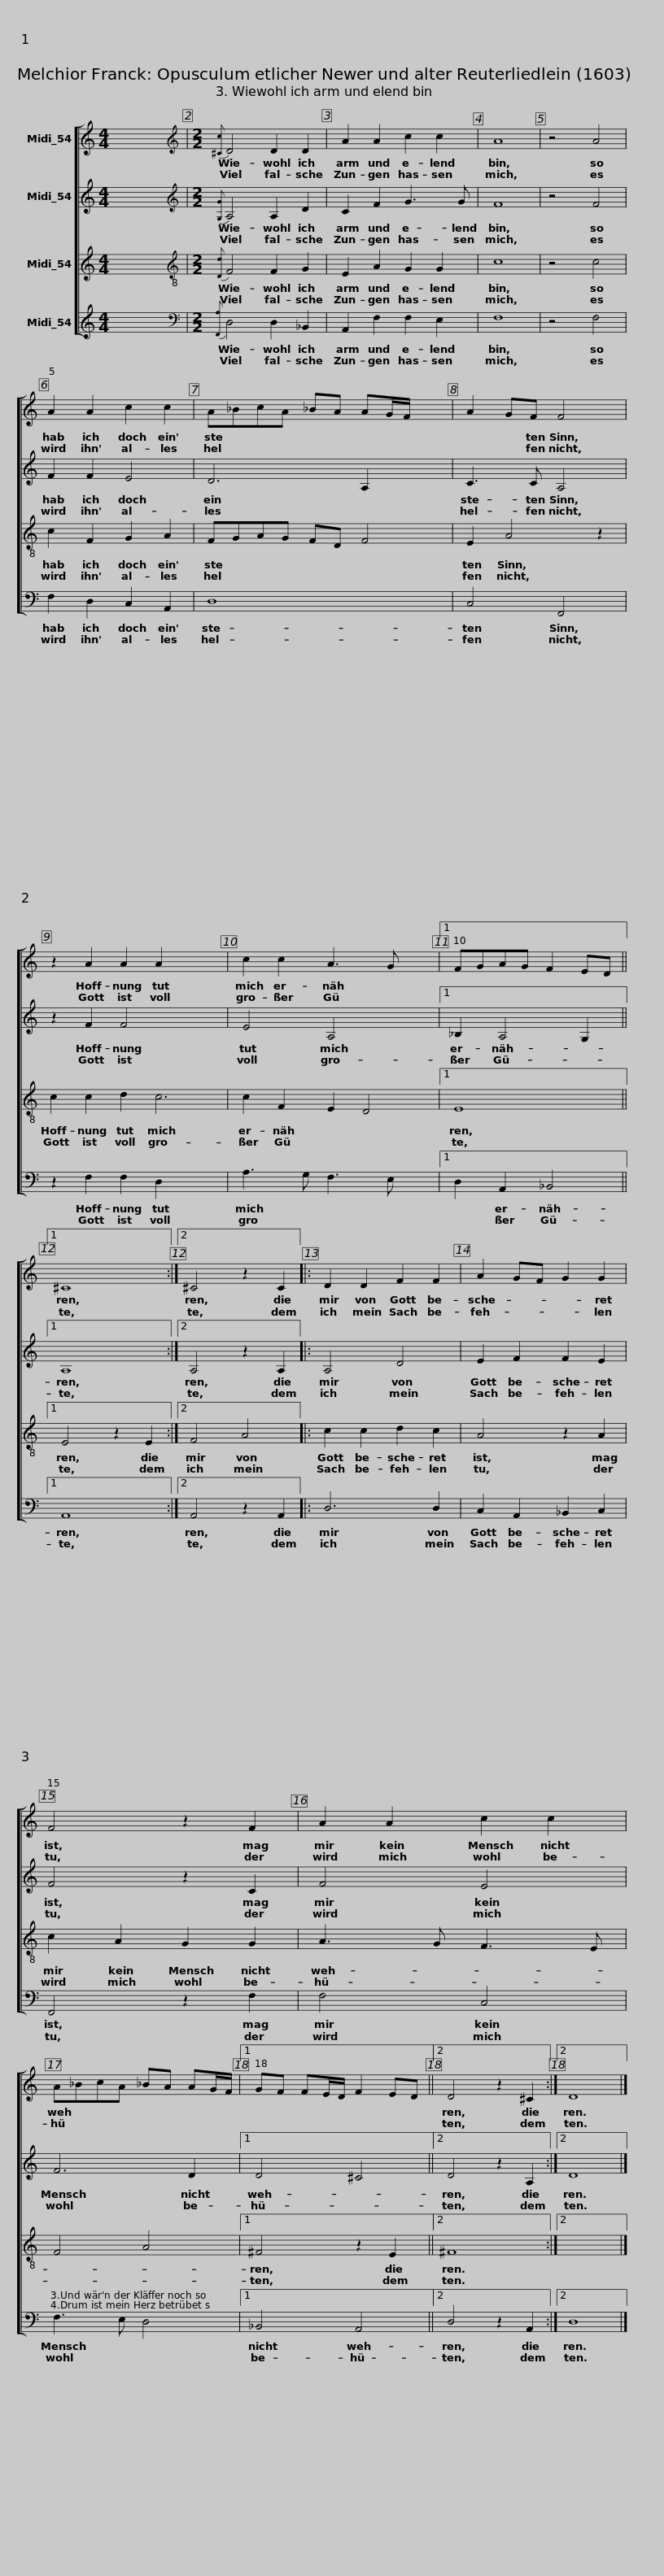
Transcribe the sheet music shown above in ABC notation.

X:1
%%score [ 1 2 3 4 ]
L:1/8
M:4/4
I:linebreak $
K:C
V:1 treble
V:2 treble
V:3 treble
V:4 treble
V:1
 x8 |$[M:2/2][K:treble]{[^Cc]} D4 D2 D2 | A2 A2 c2 c2 | A8 | z4 A4 | %5
 A2 A2 c2 c2 |$ A_BcA !courtesy!_BA AG/F/ x2 | A2 GF F4 | z2 A2 A2 A2 x4 | c2 c2 A3 G x2 |1 %10
 FGAG F2 ED ||1$ ^C8 :|2$ ^C4 z2 C2 |: D2 D2 F2 F2 | A2 GF G2 G2 | %15
 F4 z2 F2 |$ A2 A2 c2 c2 |$ A_BcA !courtesy!_BA AG/F/ |1 GF FE/D/ F2 ED ||2 D4 z2 ^C2 :|2 %20
 D8 |] %21
V:2
 x8 |$[M:2/2][K:treble]{[G,G]} A,4 A,2 D2 | C2 F2 G3 G | F8 | z4 F4 | %5
 F2 F2 E4 |$ D6 A,2 x2 | C3 C A,4 | z2 F2 F4 x4 | E4 A,4 x2 |1 %10
 _B,2 A,4 G,2 ||1$ A,8 :|2$ A,4 z2 A,2 |: A,4 D4 | E2 F2 F2 E2 | %15
 F4 z2 C2 |$ F4 E4 |$ F6 D2 |1 D4 ^C4 ||2 D4 z2 A,2 :|2 %20
 D8 |] %21
V:3
 x8 |$[M:2/2][K:treble-8]{[Dd]} F4 F2 G2 | E2 A2 G2 G2 | c8 | z4 c4 | %5
 c2 F2 G2 A2 |$ FGAG FD F4 | E2 A4 z2 | c2 c2 d2 c6 | c2 F2 E2 D4 |1 %10
 E8 ||1$ E4 z2 E2 :|2$ F4 A4 |: c2 c2 d2 c2 | A4 z2 A2 | %15
 c2 A2 G2 G2 |$ A3 G F3 E |$ F4 A4 |1 ^F4 z2 E2 ||2 ^F8 :|2 %20
 x8 |] %21
V:4
 x8 |$[M:2/2][K:bass]{[F,,A,]} D,4 D,2 _B,,2 | A,,2 F,2 F,2 E,2 | F,8 | z4 F,4 | %5
 F,2 D,2 C,2 A,,2 |$ D,8 x2 | C,4 F,,4 | z2 F,2 F,2 D,2 x4 | A,3 G, F,3 E, x2 |1 %10
 D,2 A,,2 _B,,4 ||1$ A,,8 :|2$ A,,4 z2 A,,2 |: D,6 D,2 | C,2 A,,2 _B,,2 C,2 | %15
 F,,4 z2 F,2 |$ F,4 C,4 |$ F,3 E, D,4 |1 _B,,4 A,,4 ||2 D,4 z2 A,,2 :|2 %20
 D,8 |] %21
